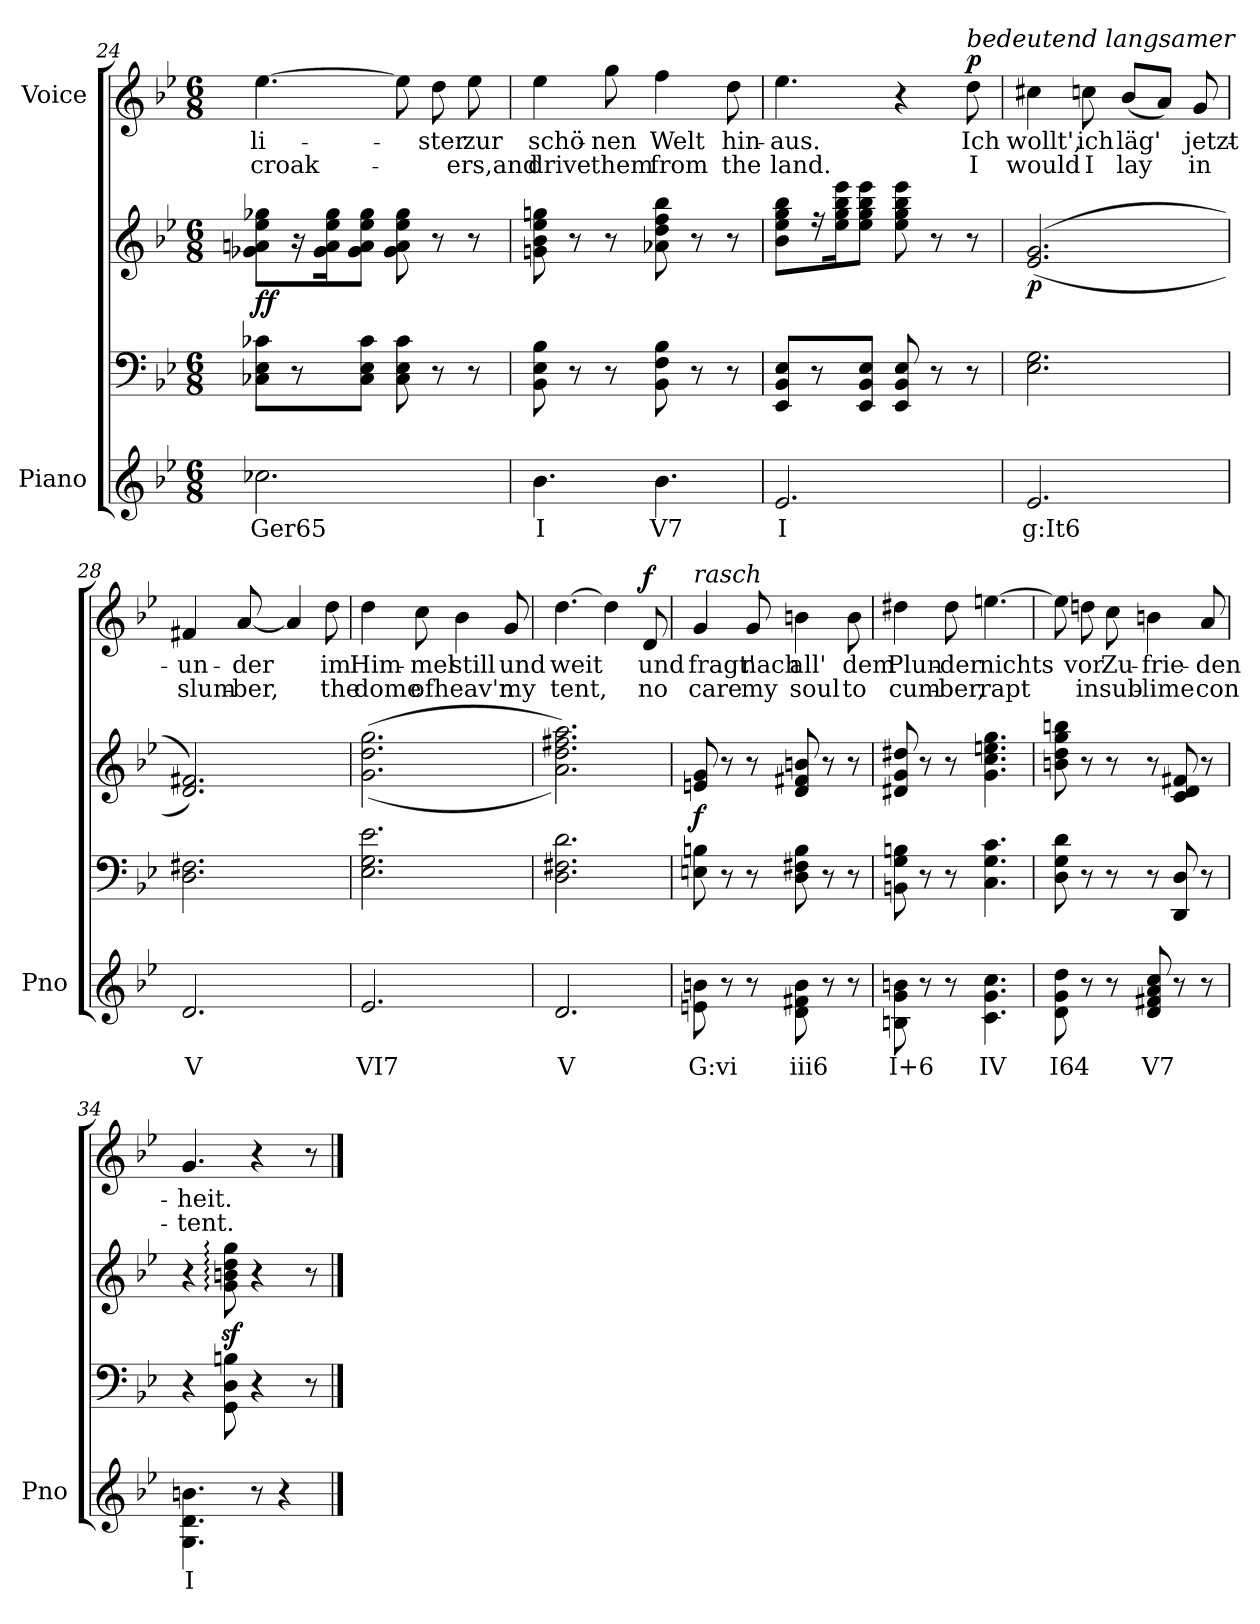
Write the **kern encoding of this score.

**kern	**text	**kern	**kern	**dynam	**kern	**text	**text	**dynam
*part2	*part2	*part2	*part2	*part2	*part1	*part1	*part1	*part1
*staff4	*staff4	*staff3	*staff2	*staff2/3/4	*staff1	*staff1	*staff1	*staff1
*I"Piano	*	*	*	*	*I"Voice	*	*	*
*I'Pno	*	*	*	*	*	*	*	*
*clefG2	*	*clefF4	*clefG2	*	*clefG2	*	*	*
*k[b-e-]	*	*k[b-e-]	*k[b-e-]	*	*k[b-e-]	*	*	*
*M6/8	*	*M6/8	*M6/8	*	*M6/8	*	*	*
=24	=24	=24	=24	=24	=24	=24	=24	=24
!	!LO:LY:b	!	!	!LO:DY:b	!	!LO:LY:b	!LO:LY:b	!
2.cc-X\	Ger65	8C-X\ 8E-\ 8c-X\L	8g-X\ 8an\ 8ee-\ 8gg-X\L	ff	[4.ee-\	-li-	croak-	.
.	.	8r	16r	.	.	.	.	.
.	.	.	16g-\ 16a\ 16ee-\ 16gg-\K	.	.	.	.	.
.	.	8C-\ 8E-\ 8c-\J	8g-\ 8a\ 8ee-\ 8gg-\J	.	.	.	.	.
.	.	8C-\ 8E-\ 8c-\	8g-\ 8a\ 8ee-\ 8gg-\	.	8ee-\]	.	.	.
!	!	!	!	!	!	!LO:LY:b	!	!
.	.	8r	8r	.	8dd\	-ster	.	.
!	!	!	!	!	!	!LO:LY:b	!LO:LY:b	!
.	.	8r	8r	.	8ee-\	zur	-ers,and	.
!!LO:PB:g=z
=25	=25	=25	=25	=25	=25	=25	=25	=25
!	!LO:LY:b	!	!	!	!	!LO:LY:b	!LO:LY:b	!
4.b-\	I	8BB-\ 8E-\ 8B-\	8gn\ 8b-\ 8ee-\ 8ggn\	.	4ee-\	schö-	drive	.
.	.	8r	8r	.	.	.	.	.
!	!	!	!	!	!	!LO:LY:b	!LO:LY:b	!
.	.	8r	8r	.	8gg\	-nen	them	.
!	!LO:LY:b	!	!	!	!	!LO:LY:b	!LO:LY:b	!
4.b-\	V7	8BB-\ 8F\ 8B-\	8a-X\ 8dd\ 8ff\ 8bb-\	.	4ff\	Welt	from	.
.	.	8r	8r	.	.	.	.	.
!	!	!	!	!	!	!LO:LY:b	!LO:LY:b	!
.	.	8r	8r	.	8dd\	hin-	the	.
=26	=26	=26	=26	=26	=26	=26	=26	=26
!	!LO:LY:b	!	!	!	!	!LO:LY:b	!LO:LY:b	!
2.e-/	I	8EE-/ 8BB-/ 8E-/L	8b-\ 8ee-\ 8gg\ 8bb-\L	.	4.ee-\	-aus.	land.	.
.	.	8r	16r	.	.	.	.	.
.	.	.	16ee-\ 16gg\ 16bb-\ 16eee-\K	.	.	.	.	.
.	.	8EE-/ 8BB-/ 8E-/J	8ee-\ 8gg\ 8bb-\ 8eee-\J	.	.	.	.	.
.	.	8EE-/ 8BB-/ 8E-/	8ee-\ 8gg\ 8bb-\ 8eee-\	.	4r	.	.	.
.	.	8r	8r	.	.	.	.	.
!	!	!	!	!	!LO:TX:a:i:t=bedeutend langsamer	!	!	!
!	!	!	!	!	!	!LO:LY:b	!LO:LY:b	!LO:DY:a
.	.	8r	8r	.	8dd\	Ich	I	p
=27	=27	=27	=27	=27	=27	=27	=27	=27
!	!LO:LY:b	!	!	!LO:DY:b	!	!LO:LY:b	!LO:LY:b	!
2.e-/	g:It6	2.E-\ 2.G\	(<(>2.e-/ 2.g/	p	4cc#X\	wollt',	would	.
!	!	!	!	!	!	!LO:LY:b	!LO:LY:b	!
.	.	.	.	.	8ccn\	ich	I	.
!	!	!	!	!	!	!LO:LY:b	!LO:LY:b	!
.	.	.	.	.	(<8b-/L	läg'	lay	.
.	.	.	.	.	8a/J)	.	.	.
!	!	!	!	!	!	!LO:LY:b	!LO:LY:b	!
.	.	.	.	.	8g/	jetzt-	in	.
=28	=28	=28	=28	=28	=28	=28	=28	=28
!	!LO:LY:b	!	!	!	!	!LO:LY:b	!LO:LY:b	!
2.d/	V	2.D\ 2.F#X\	2.d/ 2.f#X/))	.	4f#X/	-un-	slum-	.
!	!	!	!	!	!	!LO:LY:b	!LO:LY:b	!
.	.	.	.	.	[8a/	-der	-ber,	.
.	.	.	.	.	4a/]	.	.	.
!	!	!	!	!	!	!LO:LY:b	!LO:LY:b	!
.	.	.	.	.	8dd\	im	the	.
=29	=29	=29	=29	=29	=29	=29	=29	=29
!	!LO:LY:b	!	!	!	!	!LO:LY:b	!LO:LY:b	!
2.e-/	VI7	2.E-\ 2.G\ 2.e-\	(>(<2.g\ 2.dd\ 2.gg\	.	4dd\	Him-	dome	.
!	!	!	!	!	!	!LO:LY:b	!LO:LY:b	!
.	.	.	.	.	8cc\	-mel	of	.
!	!	!	!	!	!	!LO:LY:b	!LO:LY:b	!
.	.	.	.	.	4b-\	still	heav'n	.
!	!	!	!	!	!	!LO:LY:b	!LO:LY:b	!
.	.	.	.	.	8g/	und	my	.
!!LO:LB:g=z
=30	=30	=30	=30	=30	=30	=30	=30	=30
!	!LO:LY:b	!	!	!	!	!LO:LY:b	!LO:LY:b	!
2.d/	V	2.D\ 2.F#X\ 2.d\	2.a\ 2.dd\ 2.ff#X\ 2.aa\))	.	[4.dd\	weit	tent,	.
.	.	.	.	.	4dd\]	.	.	.
!	!	!	!	!	!	!LO:LY:b	!LO:LY:b	!LO:DY:a
.	.	.	.	.	8d/	und	no	f
=31	=31	=31	=31	=31	=31	=31	=31	=31
!	!	!	!	!	!LO:TX:a:i:t=rasch	!	!	!
!	!LO:LY:b	!	!	!LO:DY:b	!	!LO:LY:b	!LO:LY:b	!
8en\ 8bn\	G:vi	8En\ 8Bn\	8en/ 8g/	f	4g/	fragt'	care	.
8r	.	8r	8r	.	.	.	.	.
!	!	!	!	!	!	!LO:LY:b	!LO:LY:b	!
8r	.	8r	8r	.	8g/	nach	my	.
!	!LO:LY:b	!	!	!	!	!LO:LY:b	!LO:LY:b	!
8d\ 8f#X\ 8b\	iii6	8D\ 8F#X\ 8B\	8d/ 8f#X/ 8bn/	.	4bn\	all'	soul	.
8r	.	8r	8r	.	.	.	.	.
!	!	!	!	!	!	!LO:LY:b	!LO:LY:b	!
8r	.	8r	8r	.	8b\	dem	to	.
=32	=32	=32	=32	=32	=32	=32	=32	=32
!	!LO:LY:b	!	!	!	!	!LO:LY:b	!LO:LY:b	!
8Bn\ 8g\ 8bn\	I+6	8BBn\ 8G\ 8Bn\	8d#X/ 8g/ 8dd#X/	.	4dd#X\	Plun-	cum-	.
8r	.	8r	8r	.	.	.	.	.
!	!	!	!	!	!	!LO:LY:b	!LO:LY:b	!
8r	.	8r	8r	.	8dd#\	-der	-ber,	.
!	!LO:LY:b	!	!	!	!	!LO:LY:b	!LO:LY:b	!
4.c\ 4.g\ 4.cc\	IV	4.C\ 4.G\ 4.c\	4.g\ 4.cc\ 4.een\ 4.gg\	.	[4.een\	nichts	rapt	.
=33	=33	=33	=33	=33	=33	=33	=33	=33
!	!LO:LY:b	!	!	!	!	!	!	!
8d\ 8g\ 8dd\	I64	8D\ 8G\ 8d\	8bn\ 8dd\ 8gg\ 8bbn\	.	8ee\]	.	.	.
!	!	!	!	!	!	!LO:LY:b	!LO:LY:b	!
8r	.	8r	8r	.	8ddn\	vor	in	.
!	!	!	!	!	!	!LO:LY:b	!LO:LY:b	!
8r	.	8r	8r	.	8cc\	Zu-	sub-	.
!	!LO:LY:b	!	!	!	!	!LO:LY:b	!LO:LY:b	!
8d/ 8f#X/ 8a/ 8cc/	V7	8r	8r	.	4bn\	-frie-	-lime	.
8r	.	8DD/ 8D/	8c/ 8d/ 8f#X/	.	.	.	.	.
!	!	!	!	!	!	!LO:LY:b	!LO:LY:b	!
8r	.	8r	8r	.	8a/	-den-	con-	.
=34	=34	=34	=34	=34	=34	=34	=34	=34
!	!LO:LY:b	!	!	!	!	!LO:LY:b	!LO:LY:b	!
4.G\ 4.d\ 4.bn\	I	4r	4r	.	4.g/	-heit.	-tent.	.
.	.	8GG\ 8D\ 8Bn\	8g\z<: 8bn\z<: 8dd\z<: 8gg\z<:	.	.	.	.	.
8r	.	4r	4r	.	4r	.	.	.
4r	.	.	.	.	.	.	.	.
.	.	8r	8r	.	8r	.	.	.
==	==	==	==	==	==	==	==	==
*-	*-	*-	*-	*-	*-	*-	*-	*-
